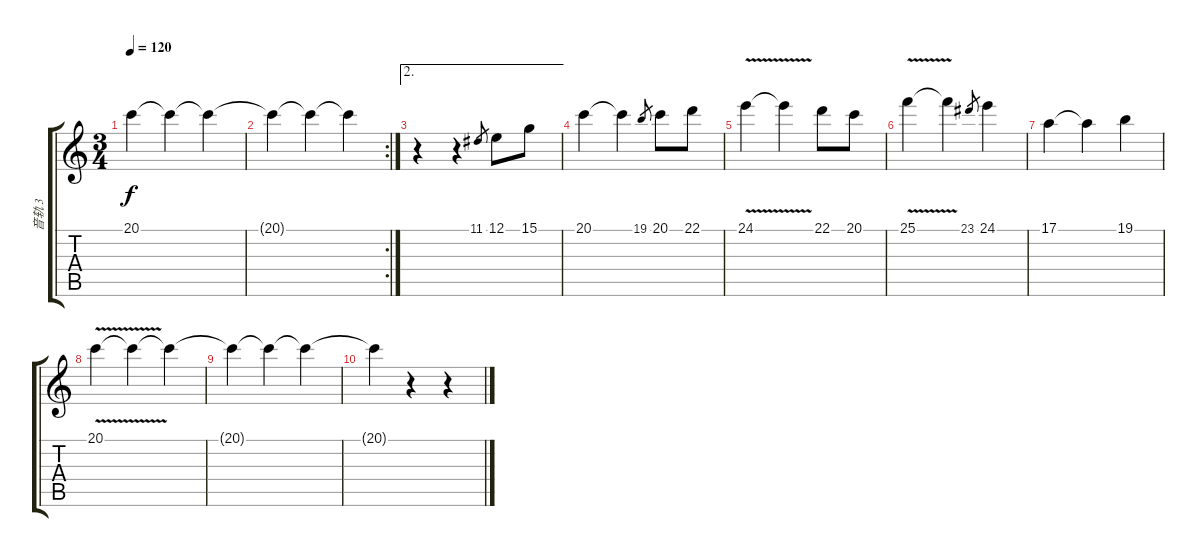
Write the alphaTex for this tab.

\track ("音轨 3" "音轨 3") {instrument voiceoohs}
\staff {score tabs}
\tuning (E4 B3 G3 D3 A2 E2) {hide}
\ts (3 4)
\tempo 120
\clef g2
\ks c
20.1.4{dy f} 20.1{t}.4 20.1{t}.4 |
\rc 2
20.1{t}.4 20.1{t}.4 20.1{t}.4 |
\ae 2
r.4 r.4 11.1.8{gr} 12.1.8 15.1.8 |
20.1.4 20.1{t}.4 19.1.8{gr} 20.1.8 22.1.8 |
24.1{v}.4 24.1{t}.4 22.1.8 20.1.8 |
25.1{v}.4 25.1{t}.4 23.1.8{gr} 24.1.4 |
17.1.4 17.1{t}.4 19.1.4 |
20.1{v}.4 20.1{t}.4 20.1{t}.4 |
20.1{t}.4 20.1{t}.4 20.1{t}.4 |
20.1{t}.4 r.4 r.4
